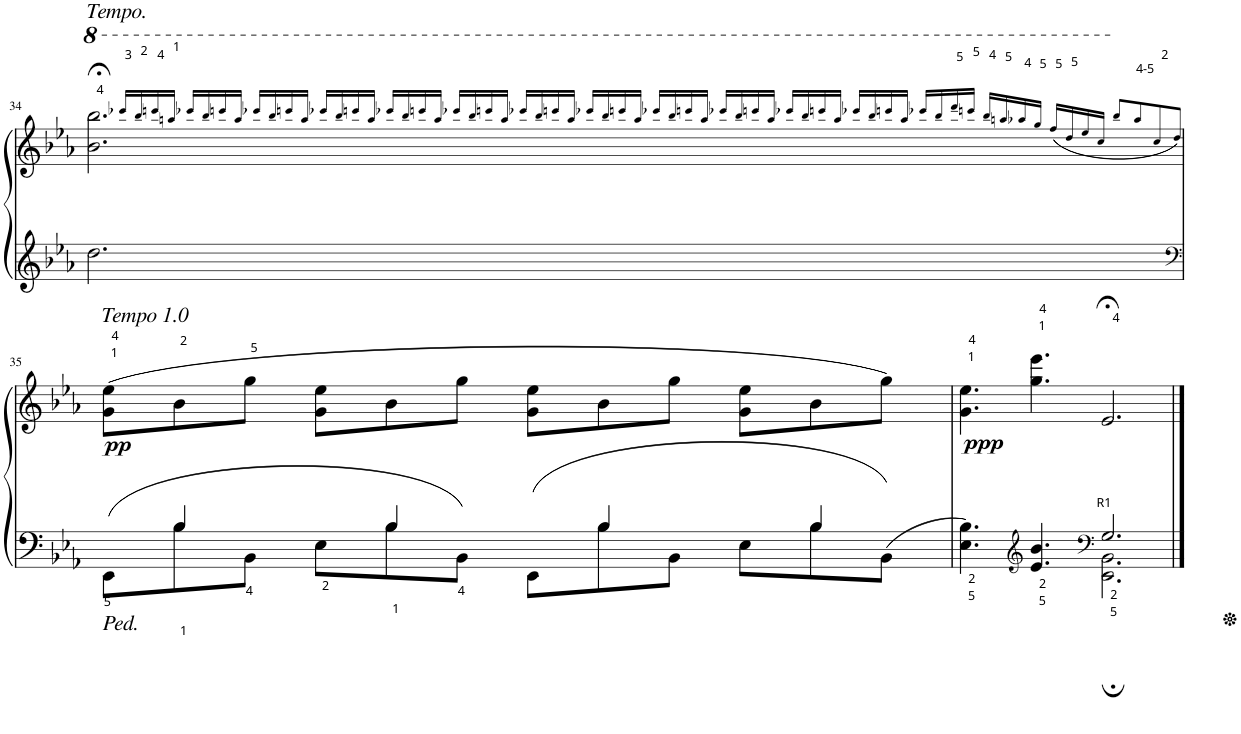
**kern	**kern	**dynam
*part1	*part1	*part1
*staff2	*staff1	*staff1/2
*I"Piano	*	*
*I'Pno	*	*
!!LO:PB:g=z
*clefG2	*clefG2	*
*k[b-e-a-]	*k[b-e-a-]	*
*M12/8	*M12/8	*
=34	=34	=34
!	!LO:TX:a:i:t=Tempo.	!
2.dd\	2.bb-\;< 2.bbb-\;<	.
*clefF4	*	*
4ryy	16cccc-X!/LL	.
.	16bbb-!/	.
.	16ccccn!/	.
.	16aaan!/JJ	.
2ryy	16cccc-X!/LL	.
.	16bbb-!/	.
.	16ccccn!/	.
.	16aaa!/JJ	.
.	16cccc-X!/LL	.
.	16bbb-!/	.
.	16ccccn!/	.
.	16aaa!/JJ	.
1.ryy	16cccc-X!/LL	.
.	16bbb-!/	.
.	16ccccn!/	.
.	16aaa!/JJ	.
.	16cccc-X!/LL	.
.	16bbb-!/	.
.	16ccccn!/	.
.	16aaa!/JJ	.
.	16cccc-X!/LL	.
.	16bbb-!/	.
.	16ccccn!/	.
.	16aaa!/JJ	.
.	16cccc-X!/LL	.
.	16bbb-!/	.
.	16ccccn!/	.
.	16aaa!/JJ	.
.	16cccc-X!/LL	.
.	16bbb-!/	.
.	16ccccn!/	.
.	16aaa!/JJ	.
.	16cccc-X!/LL	.
.	16bbb-!/	.
.	16ccccn!/	.
.	16aaa!/JJ	.
1ryy	16cccc-X!/LL	.
.	16bbb-!/	.
.	16ccccn!/	.
.	16aaa!/JJ	.
.	16cccc-X!/LL	.
.	16bbb-!/	.
.	16ccccn!/	.
.	16aaa!/JJ	.
.	16cccc-X!/LL	.
.	16bbb-!/	.
.	16ccccn!/	.
.	16aaa!/JJ	.
.	16cccc-X!/LL	.
.	16bbb-!/	.
.	16dddd!/	.
.	16ccccn!/JJ	.
2ryy	16bbb-!/LL	.
.	16aaan!/	.
.	16aaa-X!/	.
.	16ggg!/JJ	.
.	(16fff!/LL	.
.	16ddd!/	.
.	16eee-!/	.
.	16ccc!/JJ	.
4ryy	8bb-!/L	.
.	8aa-!/	.
4ryy	8cc!/	.
.	8dd!/J)	.
!!LO:LB:g=z
=35	=35	=35
*clefF4	*	*
*^	*	*
!	!	!LO:TX:a:i:t=Tempo 1.0	!
!	!	!	!LO:DY:b
8EE-\L	8ryy	(8g\ 8ee-\L	pp
1.ryy	4B-/	8b-\	.
.	.	8gg\J	.
.	8ryy	8g\ 8ee-\L	.
.	4B-/	8b-\	.
.	.	8gg\J	.
.	8ryy	8g\ 8ee-\L	.
.	4B-/	8b-\	.
.	.	8gg\J	.
.	8ryy	8g\ 8ee-\L	.
.	4B-/	8b-\	.
.	.	8gg\J)	.
.	1.ryy	1.ryy	.
8B-<\	.	.	.
8BB-\J	.	.	.
8E-<\L	.	.	.
8B-<\	.	.	.
8BB-\J	.	.	.
8EE-\L	.	.	.
8B-\	.	.	.
8BB-\J	.	.	.
8E-\L	.	.	.
8B-\	.	.	.
8BB-\J	.	.	.
=36	=36	=36	=36
!	!	!	!LO:DY:b
4.E-\< 4.B-\<	2.ryy	4.g\ 4.ee-\	ppp
*clefG2	*	*	*
4.e-/< 4.b-/<	.	4.gg\ 4.eee-\	.
*clefF4	*	*	*
2.G/	2.EE-\;< 2.BB-\;<	2.e-;</	.
*v	*v	*	*
==	==	==
*-	*-	*-
